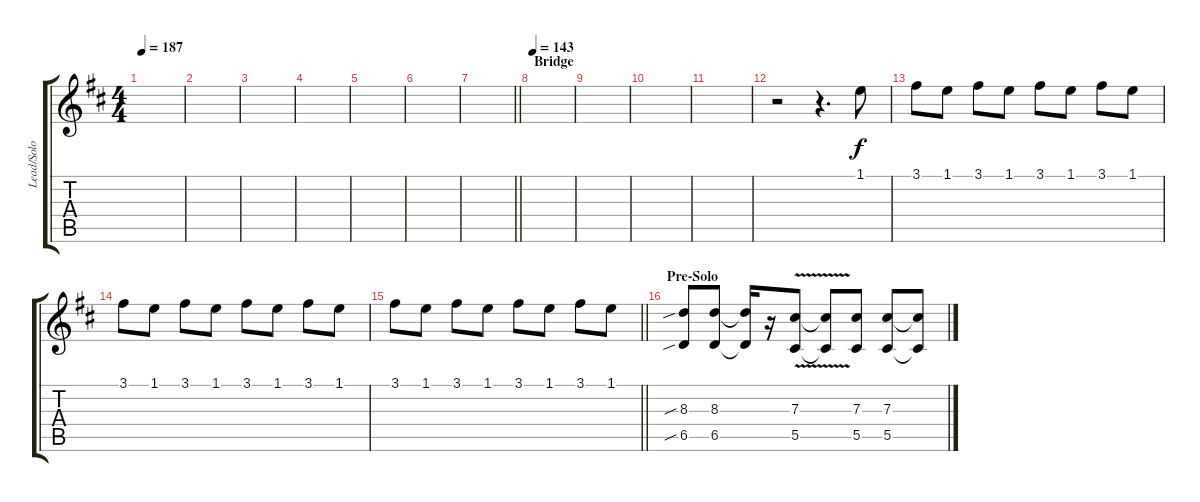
\track ("Lead/Solo" "Lead/Solo") {instrument overdrivenguitar}
\staff {score tabs}
\tuning (Eb4 Bb3 Gb3 Db3 Ab2 Db2) {hide}
\ts (4 4)
\tempo 187
\clef g2
\ks d
|
|
|
|
|
|
\barLineRight lightlight
|
\section ("" "Bridge")
\tempo 143
|
|
|
|
r.2 r.4{d} 1.1.8{dy f volume 16} |
3.1.8 1.1.8 3.1.8 1.1.8 3.1.8 1.1.8 3.1.8 1.1.8 |
3.1.8 1.1.8 3.1.8 1.1.8 3.1.8 1.1.8 3.1.8 1.1.8 |
\barLineRight lightlight
3.1.8 1.1.8 3.1.8 1.1.8 3.1.8 1.1.8 3.1.8 1.1.8 |
\section ("" "Pre-Solo")
(8.3{sib} 6.5{sib}).8 (8.3 6.5).8 (8.3{t} 6.5{t}).16 r.16 (7.3{v} 5.5{v}).8 (7.3{t} 5.5{t}).8 (7.3 5.5).8 (7.3 5.5).8 (7.3{t} 5.5{t}).8
